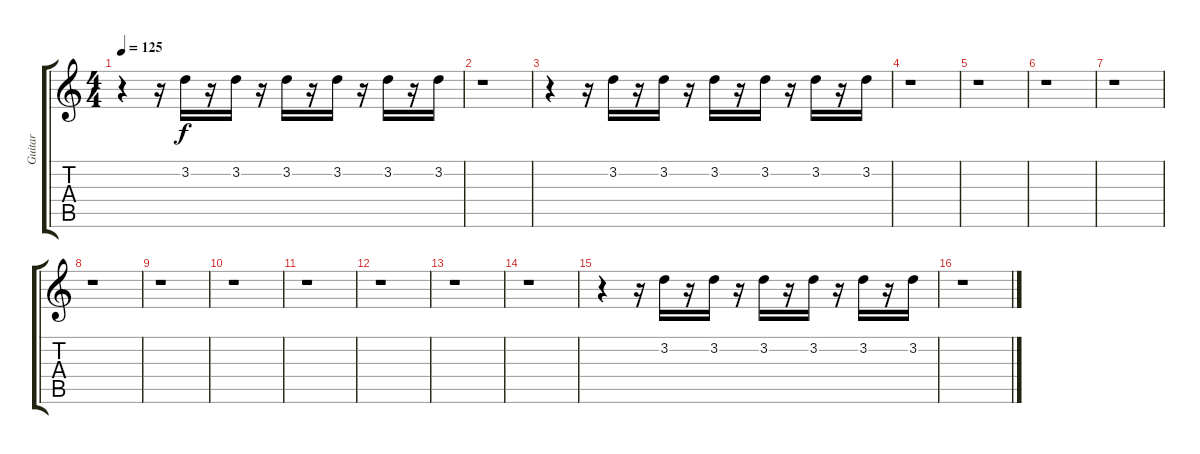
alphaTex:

\track ("Guitar    " "Guitar    ") {instrument electricguitarjazz}
\staff {score tabs}
\tuning (E4 B3 G3 D3 A2 E2) {hide}
\ts (4 4)
\tempo 125
\clef g2
\ks c
r.4{dy f} r.16 3.2.16 r.16 3.2.16 r.16 3.2.16 r.16 3.2.16 r.16 3.2.16 r.16 3.2.16 |
r.1 |
r.4 r.16 3.2.16 r.16 3.2.16 r.16 3.2.16 r.16 3.2.16 r.16 3.2.16 r.16 3.2.16 |
r.1 |
r.1 |
r.1 |
r.1 |
r.1 |
r.1 |
r.1 |
r.1 |
r.1 |
r.1 |
r.1 |
r.4 r.16 3.2.16 r.16 3.2.16 r.16 3.2.16 r.16 3.2.16 r.16 3.2.16 r.16 3.2.16 |
r.1
